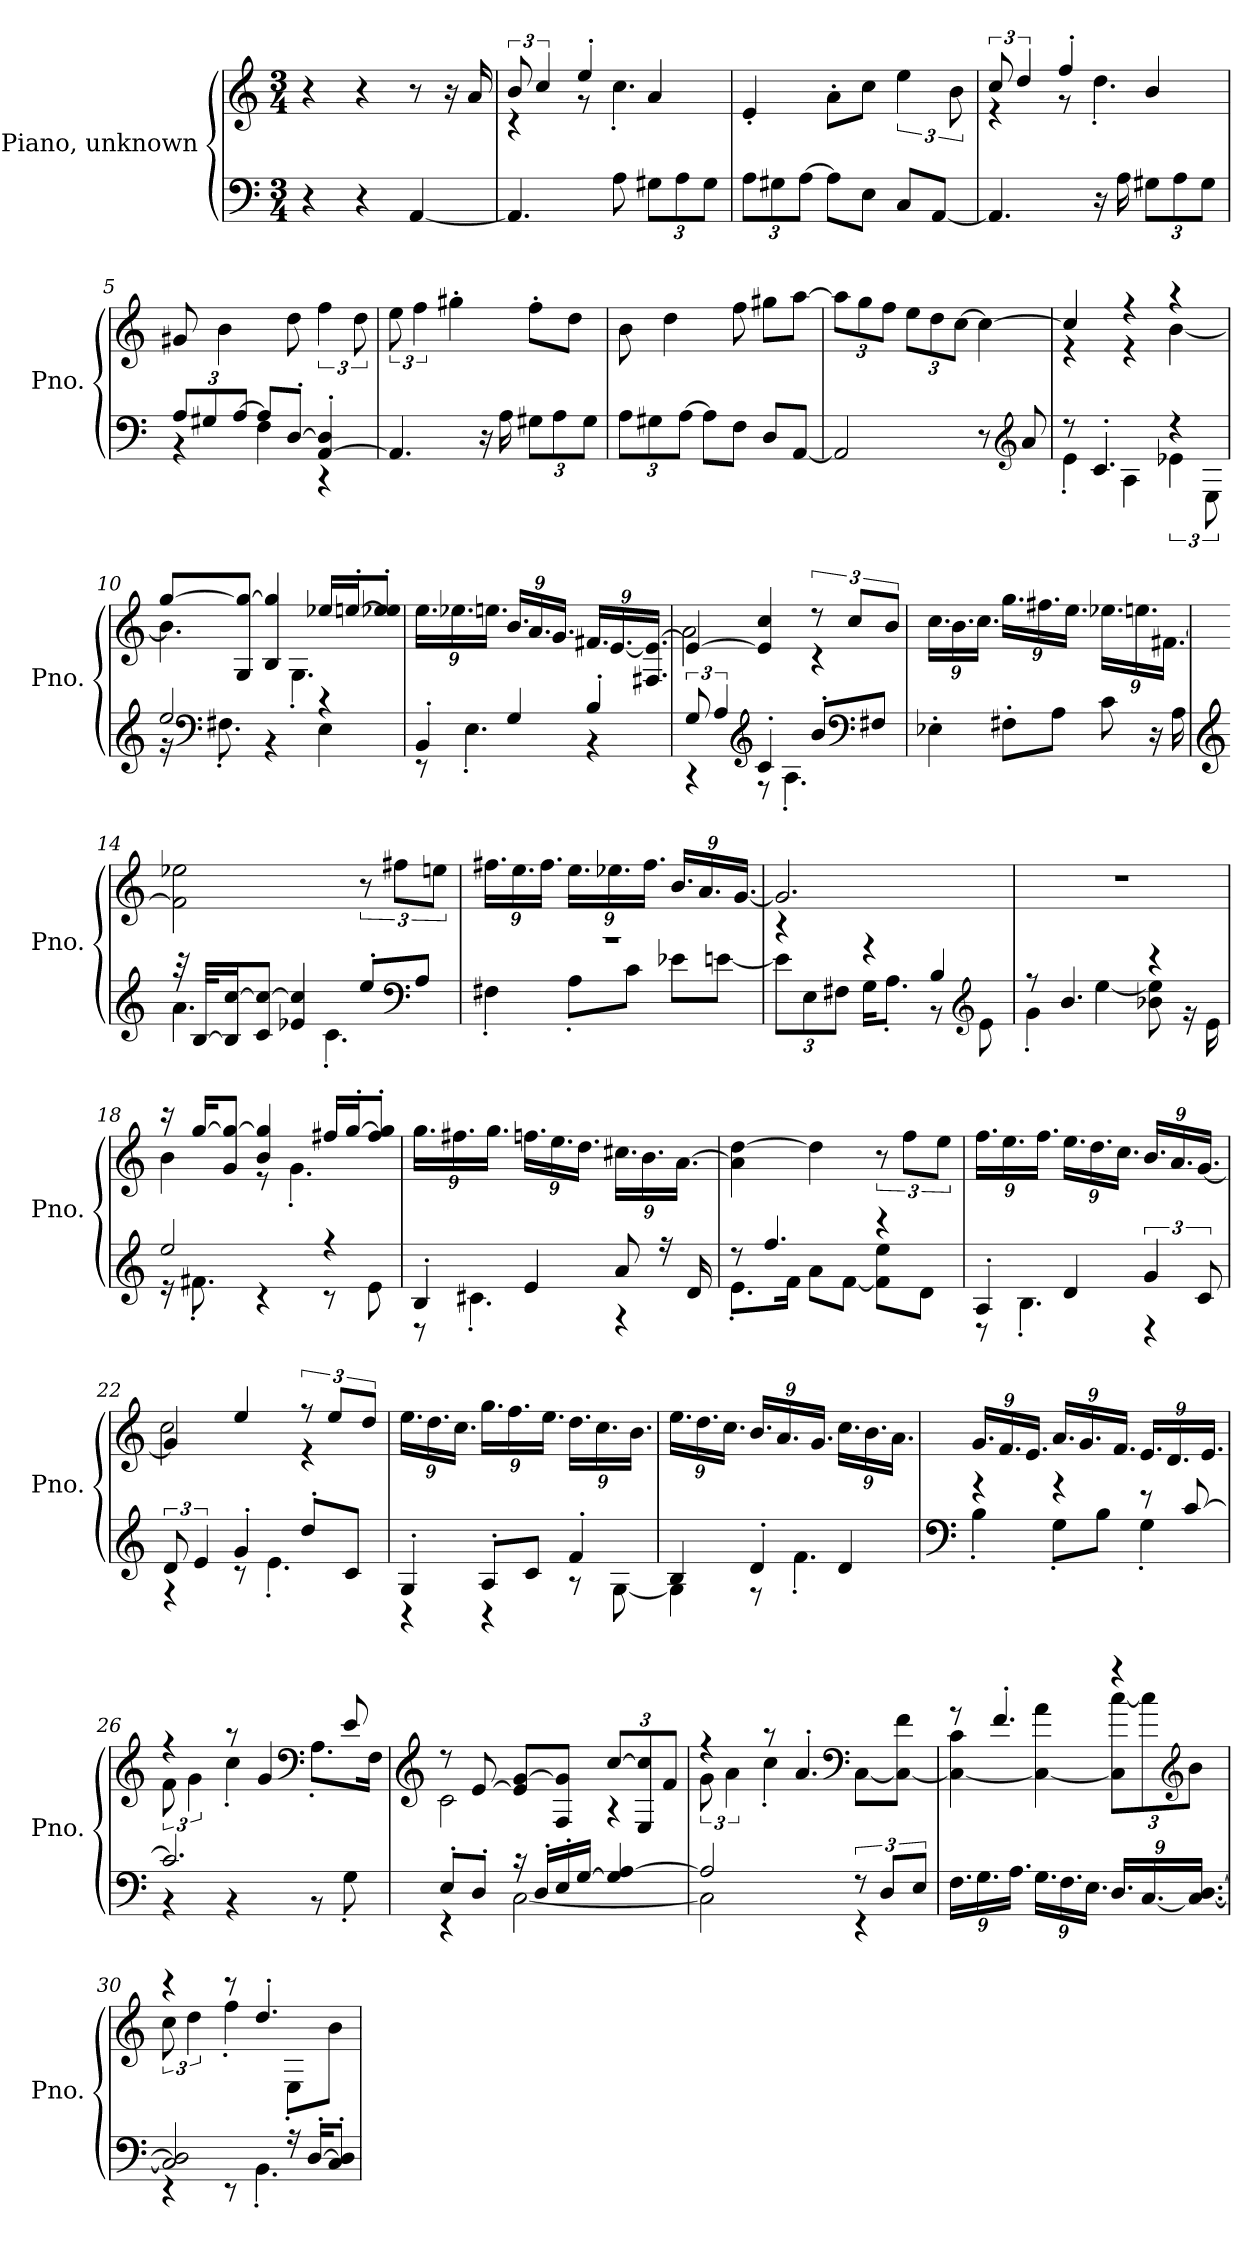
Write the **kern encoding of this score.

**kern	**kern
*part1	*part1
*staff2	*staff1
*I"Piano, unknown	*
*I'Pno.	*
*clefF4	*clefG2
*k[]	*k[]
*M3/4	*M3/4
*MM117	*MM117
=1	=1
4r	4r
4r	4r
[4AA/	8r
.	16r
.	16a/
=2	=2
*	*^
4.AA/]	12b/	4r
.	6cc/	.
.	4ee'/	8r
8A\	.	4.cc'\
*Xbrackettup	*	*
12G#X\L	4a/	.
12A\	.	.
12G#\J	.	.
*	*v	*v
=3	=3
12A\L	4e'/
12G#X\	.
[12A\J	.
8A\L]	8a'\L
8E\J	8cc\J
8C/L	6ee\
[8AA/J	.
.	12b\
=4	=4
*	*^
4.AA/]	12cc/	4r
.	6dd/	.
.	4ff'/	8r
16r	.	4.dd'\
16A\	.	.
12G#X\L	4b/	.
12A\	.	.
12G#\J	.	.
*	*v	*v
=5	=5
*^	*
12A/L	4r	8g#X/
12G#X/	.	.
.	.	4b\
[12A/J	.	.
8A/L]	4F\	.
[8D'/J	.	8dd\
[4AA/' 4D/]'	4r	6ff\
.	.	12dd\
*v	*v	*
!!LO:LB:g=z
=6	=6
4.AA/]	12ee\
.	6ff\
.	4gg#X'\
16r	.
16A\	.
12G#X\L	8ff'\L
12A\	.
.	8dd\J
12G#\J	.
=7	=7
12A\L	8b\
12G#X\	.
.	4dd\
[12A\J	.
8A\L]	.
8F\J	8ff\
8D/L	8gg#X\L
[8AA/J	[8aa\J
=8	=8
*	*Xbrackettup
2AA/]	12aa\L]
.	12gg\
.	12ff\J
.	12ee\L
.	12dd\
.	[12cc\J
8r	4cc\_
*clefG2	*
8a/	.
=9	=9
*^	*^
8r	4e'\	4cc/]	4r
4.c'/	.	.	.
.	4A\	4r	4r
*	*brackettup	*	*
4r	6e-X\	4r	[4b\
.	12E\	.	.
!!LO:LB:g=z	!!
=10	=10	=10	=10
2ee/	16r	[8gg/L	4.b\]
*clefF4	*	*	*
.	8.F#X'\	.	.
.	.	8G/ 8gg/_J	.
.	4r	4B/ 4gg/]	.
.	.	.	4.G'\
4r	4E\	16ee-X/LL	.
.	.	[16een'/J	.
.	.	8ee-X/' 8ee/]'J	.
*	*	*v	*v
=11	=11	=11
4BB'/	8r	18.ee\LL
.	.	18.ee-X\
.	4.E'\	.
.	.	18.een\JJ
4G/	.	18.b/LL
.	.	18.a/
.	.	18.g/JJ
4B'/	4r	18.f#X/LL
.	.	[18.e/
.	.	18.F#X/ 18.e/_JJ
=12	=12	=12
*	*	*^
12G/	4r	4e/_	2a\
6A/	.	.	.
*clefG2	*	*	*
4c'/	8r	4e/] 4cc/	.
.	4.A'\	.	.
*	*	*brackettup	*
8b'/L	.	12r	4r
.	.	12cc/L	.
*clefF4	*	*	*
8F#X/J	.	.	.
.	.	12b/J	.
*v	*v	*	*
*	*v	*v
!!LO:LB:g=z
=13	=13
*	*Xbrackettup
4E-X'\	18.cc\LL
.	18.b\
.	18.cc\JJ
8F#X'\L	18.gg\LL
.	18.ff#X\
8A\J	.
.	18.ee\JJ
8c\	18.ee-X\LL
.	18.een\
16r	.
.	[18.f#X\JJ
16A\	.
=14	=14
*clefG2	*
*^	*
32r	4.a\	2f#\] 2ee-X\
[32B/KLL	.	.
16B/] [16cc/J	.	.
8c/ 8cc/_J	.	.
4e-X/ 4cc/]	.	.
.	4.c'\	.
*	*	*brackettup
8ee'/L	.	12r
.	.	12ff#X\L
*clefF4	*	*
8A/J	.	.
.	.	12een\J
!!LO:LB:g=z
=15	=15	=15
*	*	*Xbrackettup
2.r	4F#X'\	18.ff#X\LL
.	.	18.ee\
.	.	18.ff#\JJ
.	8A'\L	18.ee\LL
.	.	18.ee-X\
.	8c\J	.
.	.	18.ff#\JJ
.	8e-X\L	18.b/LL
.	.	18.a/
.	[8en\J	.
.	.	[18.g/JJ
=16	=16	=16
*	*Xbrackettup	*
4r	12e\L]	2.g/]
.	12E\	.
.	12F#X\J	.
4r	16G\KL	.
.	8.A'\J	.
4B/	8r	.
*clefG2	*	*
.	8e\	.
=17	=17	=17
8r	4g'\	2.r
4.b/	.	.
.	[4ee\	.
4r	8b-X\ 8ee\]	.
.	16r	.
.	16e\	.
=18	=18	=18
*	*	*^
2ee/	16r	16r	4b\
.	8.f#X'\	[16gg/KL	.
.	.	8g/ 8gg/_J	.
.	4r	4b/ 4gg/]	8r
.	.	.	4.g'\
4r	8r	16ff#X/LL	.
.	.	[16gg'/J	.
.	8e\	8ff#/' 8gg/]'J	.
*	*	*v	*v
!!LO:LB:g=z
=19	=19	=19
4B'/	8r	18.gg\LL
.	.	18.ff#X\
.	4.c#X'\	.
.	.	18.gg\JJ
4e/	.	18.ffn\LL
.	.	18.ee\
.	.	18.dd\JJ
8a/	4r	18.cc#X\LL
.	.	18.b\
16r	.	.
.	.	[18.a\JJ
16d/	.	.
=20	=20	=20
8r	8.e'\L	4a\] [4dd\
4.ff/	.	.
.	16f\Jk	.
.	8a\L	4dd\]
.	[8f\J	.
*	*	*brackettup
4r	8f\] 8ee\L	12r
.	.	12ff\L
.	8d\J	.
.	.	12ee\J
=21	=21	=21
*	*	*Xbrackettup
4A'/	8r	18.ff\LL
.	.	18.ee\
.	4.B'\	.
.	.	18.ff\JJ
4d/	.	18.ee\LL
.	.	18.dd\
.	.	18.cc\JJ
*brackettup	*	*
6g/	4r	18.b/LL
.	.	18.a/
12c/	.	[18.g/JJ
!!LO:PB:g=z
=22	=22	=22
*	*	*^
12d/	4r	4g/]	2cc\
6e/	.	.	.
4g'/	8r	4ee/	.
.	4.e'\	.	.
*	*	*brackettup	*
8dd'/L	.	12r	4r
.	.	12ee/L	.
8c/J	.	.	.
.	.	12dd/J	.
*	*	*v	*v
=23	=23	=23
*	*	*Xbrackettup
4G'/	4r	18.ee\LL
.	.	18.dd\
.	.	18.cc\JJ
8A'/L	4r	18.gg\LL
.	.	18.ff\
8c/J	.	.
.	.	18.ee\JJ
4f'/	8r	18.dd\LL
.	.	18.cc\
.	[8G\	.
.	.	18.b\JJ
=24	=24	=24
4B/	4G\]	18.ee\LL
.	.	18.dd\
.	.	18.cc\JJ
4d'/	8r	18.b/LL
.	.	18.a/
.	4.f'\	.
.	.	18.g/JJ
4d/	.	18.cc\LL
.	.	18.b\
.	.	18.a\JJ
!!LO:LB:g=z
=25	=25	=25
*clefF4	*	*
4r	4B'\	18.g/LL
.	.	18.f/
.	.	18.e/JJ
4r	8G'\L	18.a/LL
.	.	18.g/
.	8B\J	.
.	.	18.f/JJ
8r	4G'\	18.e/LL
.	.	18.d/
[8c/	.	.
.	.	18.e/JJ
=26	=26	=26
*	*	*^
*	*	*	*brackettup
2.c/]	4r	4r	12f\
.	.	.	6g\
.	4r	8r	4cc'\
.	.	4g/	.
*	*	*clefF4	*
.	8r	.	8.A'\L
.	8G'\	8e/	.
.	.	.	16F\Jk
=27	=27	=27	=27
*	*	*clefG2	*
8E'/L	4r	8r	2c\
8D'/J	.	[8e/	.
16r	[2C\	8e/] [8g/L	.
16D'/LL	.	.	.
16E'/	.	8F/ 8g/]J	.
[16G/JJ	.	.	.
*	*	*Xbrackettup	*
4G/] [4A/	.	[12cc/L	4r
.	.	12E/ 12cc/]	.
.	.	12f/J	.
!!LO:LB:g=z	!!
=28	=28	=28	=28
*	*	*	*brackettup
2A/]	2C\]	4r	12g\
.	.	.	6a\
.	.	8r	4cc'\
.	.	4.a'/	.
*	*	*clefF4	*
12r	4r	.	[8C\L
12D/L	.	.	.
.	.	.	8C\_ 8f\J
12E/J	.	.	.
*v	*v	*	*
=29	=29	=29
*Xbrackettup	*	*
18.F\LL	8r	4C\_ 4c\
18.G\	.	.
.	4.f'/	.
18.A\JJ	.	.
18.G\LL	.	4C\_ 4a\
18.F\	.	.
18.E\JJ	.	.
*	*	*Xbrackettup
18.D/LL	4r	12C\] [12cc\L
[18.C/	.	12cc\]
*	*clefG2	*
18.C/_ [18.D/JJ	.	12b\J
=30	=30	=30
*^	*	*
*	*	*	*brackettup
2C/] 2D/]	4r	4r	12cc\
.	.	.	6dd\
.	8r	8r	4ff'\
.	4.BB'\	4.dd'/	.
16r	.	.	8E'\L
[16D'/KL	.	.	.
8C/' 8D/]'J	.	.	8b\J
*v	*v	*	*
*	*v	*v
=	=
*-	*-
